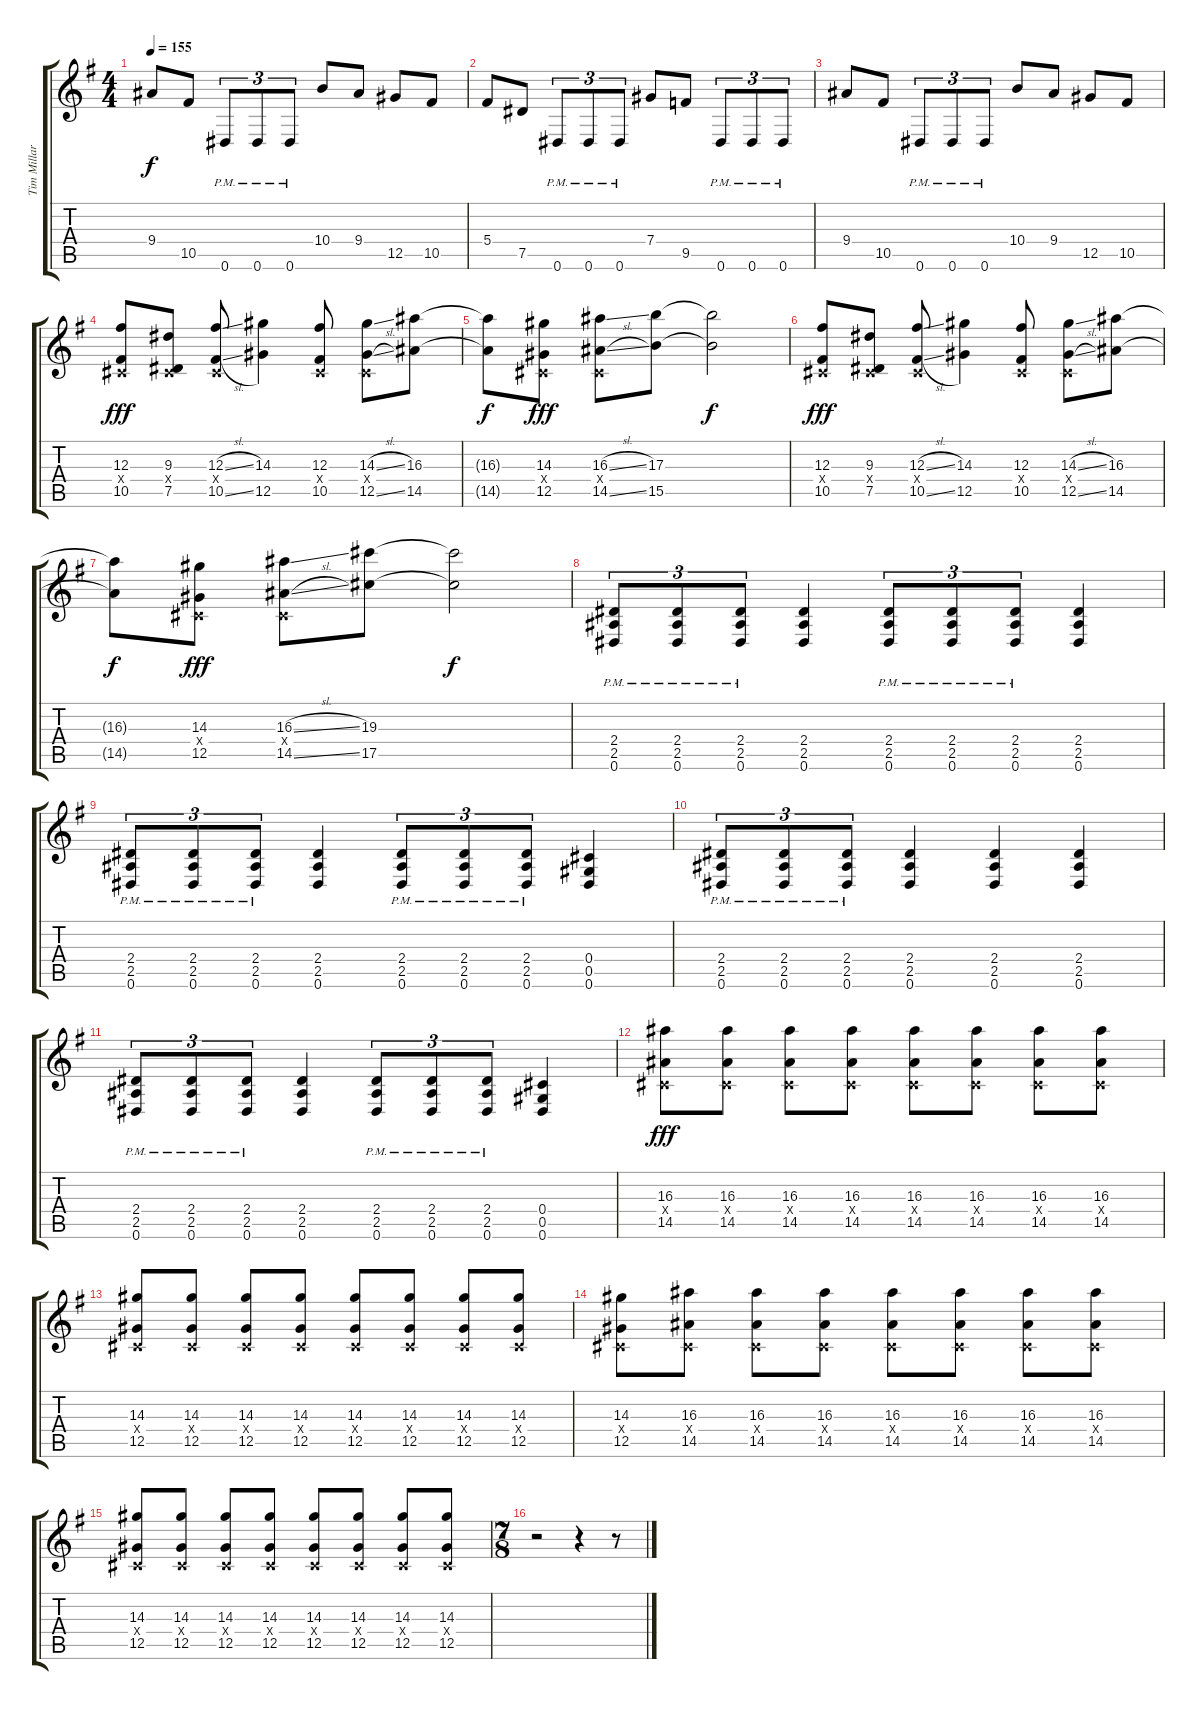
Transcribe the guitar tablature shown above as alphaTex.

\track ("Tim Millar" "Tim Millar") {instrument distortionguitar}
\staff {score tabs}
\tuning (Eb4 Bb3 Gb3 Db3 Ab2 Eb2) {hide}
\ts (4 4)
\tempo 155
\clef g2
\ks g
9.4.8{dy f} 10.5.8 0.6{pm}.8{tu (3 2)} 0.6{pm}.8{tu (3 2)} 0.6{pm}.8{tu (3 2)} 10.4.8 9.4.8 12.5.8 10.5.8 |
5.4.8 7.5.8 0.6{pm}.8{tu (3 2)} 0.6{pm}.8{tu (3 2)} 0.6{pm}.8{tu (3 2)} 7.4.8 9.5.8 0.6{pm}.8{tu (3 2)} 0.6{pm}.8{tu (3 2)} 0.6{pm}.8{tu (3 2)} |
9.4.8 10.5.8 0.6{pm}.8{tu (3 2)} 0.6{pm}.8{tu (3 2)} 0.6{pm}.8{tu (3 2)} 10.4.8 9.4.8 12.5.8 10.5.8 |
(12.3 0.4{x} 10.5).8{dy fff} (9.3 0.4{x} 7.5).8 (12.3{sl} 0.4{x} 10.5{sl}).8 (14.3 12.5).4 (12.3 0.4{x} 10.5).8 (14.3{sl} 0.4{x} 12.5{sl}).8 (16.3 14.5).8 |
(16.3{t} 14.5{t}).8{dy f} (14.3 0.4{x} 12.5).8{dy fff} (16.3{sl} 0.4{x} 14.5{sl}).8 (17.3 15.5).8 (17.3{t} 15.5{t}).2{dy f} |
(12.3 0.4{x} 10.5).8{dy fff} (9.3 0.4{x} 7.5).8 (12.3{sl} 0.4{x} 10.5{sl}).8 (14.3 12.5).4 (12.3 0.4{x} 10.5).8 (14.3{sl} 0.4{x} 12.5{sl}).8 (16.3 14.5).8 |
(16.3{t} 14.5{t}).8{dy f} (14.3 0.4{x} 12.5).8{dy fff} (16.3{sl} 0.4{x} 14.5{sl}).8 (19.3 17.5).8 (19.3{t} 17.5{t}).2{dy f} |
(2.4{pm} 2.5{pm} 0.6{pm}).8{tu (3 2)} (2.4{pm} 2.5{pm} 0.6{pm}).8{tu (3 2)} (2.4{pm} 2.5{pm} 0.6{pm}).8{tu (3 2)} (2.4 2.5 0.6).4 (2.4{pm} 2.5{pm} 0.6{pm}).8{tu (3 2)} (2.4{pm} 2.5{pm} 0.6{pm}).8{tu (3 2)} (2.4{pm} 2.5{pm} 0.6{pm}).8{tu (3 2)} (2.4 2.5 0.6).4 |
(2.4{pm} 2.5{pm} 0.6{pm}).8{tu (3 2)} (2.4{pm} 2.5{pm} 0.6{pm}).8{tu (3 2)} (2.4{pm} 2.5{pm} 0.6{pm}).8{tu (3 2)} (2.4 2.5 0.6).4 (2.4{pm} 2.5{pm} 0.6{pm}).8{tu (3 2)} (2.4{pm} 2.5{pm} 0.6{pm}).8{tu (3 2)} (2.4{pm} 2.5{pm} 0.6{pm}).8{tu (3 2)} (0.4 0.5 0.6).4 |
(2.4{pm} 2.5{pm} 0.6{pm}).8{tu (3 2)} (2.4{pm} 2.5{pm} 0.6{pm}).8{tu (3 2)} (2.4{pm} 2.5{pm} 0.6{pm}).8{tu (3 2)} (2.4 2.5 0.6).4 (2.4 2.5 0.6).4 (2.4 2.5 0.6).4 |
(2.4{pm} 2.5{pm} 0.6{pm}).8{tu (3 2)} (2.4{pm} 2.5{pm} 0.6{pm}).8{tu (3 2)} (2.4{pm} 2.5{pm} 0.6{pm}).8{tu (3 2)} (2.4 2.5 0.6).4 (2.4{pm} 2.5{pm} 0.6{pm}).8{tu (3 2)} (2.4{pm} 2.5{pm} 0.6{pm}).8{tu (3 2)} (2.4{pm} 2.5{pm} 0.6{pm}).8{tu (3 2)} (0.4 0.5 0.6).4 |
(16.3 0.4{x} 14.5).8{dy fff} (16.3 0.4{x} 14.5).8 (16.3 0.4{x} 14.5).8 (16.3 0.4{x} 14.5).8 (16.3 0.4{x} 14.5).8 (16.3 0.4{x} 14.5).8 (16.3 0.4{x} 14.5).8 (16.3 0.4{x} 14.5).8 |
(14.3 0.4{x} 12.5).8 (14.3 0.4{x} 12.5).8 (14.3 0.4{x} 12.5).8 (14.3 0.4{x} 12.5).8 (14.3 0.4{x} 12.5).8 (14.3 0.4{x} 12.5).8 (14.3 0.4{x} 12.5).8 (14.3 0.4{x} 12.5).8 |
(14.3 0.4{x} 12.5).8 (16.3 0.4{x} 14.5).8 (16.3 0.4{x} 14.5).8 (16.3 0.4{x} 14.5).8 (16.3 0.4{x} 14.5).8 (16.3 0.4{x} 14.5).8 (16.3 0.4{x} 14.5).8 (16.3 0.4{x} 14.5).8 |
(14.3 0.4{x} 12.5).8 (14.3 0.4{x} 12.5).8 (14.3 0.4{x} 12.5).8 (14.3 0.4{x} 12.5).8 (14.3 0.4{x} 12.5).8 (14.3 0.4{x} 12.5).8 (14.3 0.4{x} 12.5).8 (14.3 0.4{x} 12.5).8 |
\ts (7 8)
r.2 r.4 r.8
